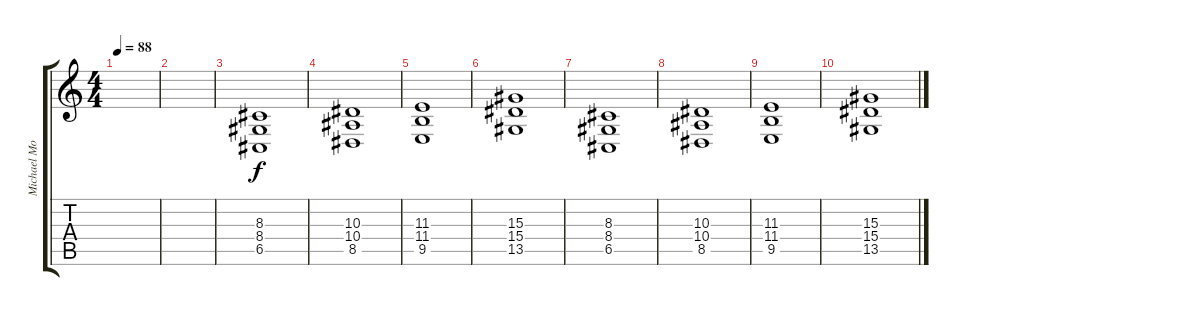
\track ("Michael Money" "Michael Mo") {instrument synthstrings2}
\staff {score tabs}
\tuning (D4 A3 F3 C3 G2 C2) {hide}
\ts (4 4)
\tempo 88
\clef g2
\ks c
|
|
(8.3 8.4 6.5).1 |
(10.3 10.4 8.5).1 |
(11.3 11.4 9.5).1 |
(15.3 15.4 13.5).1 |
(8.3 8.4 6.5).1 |
(10.3 10.4 8.5).1 |
(11.3 11.4 9.5).1 |
(15.3 15.4 13.5).1
